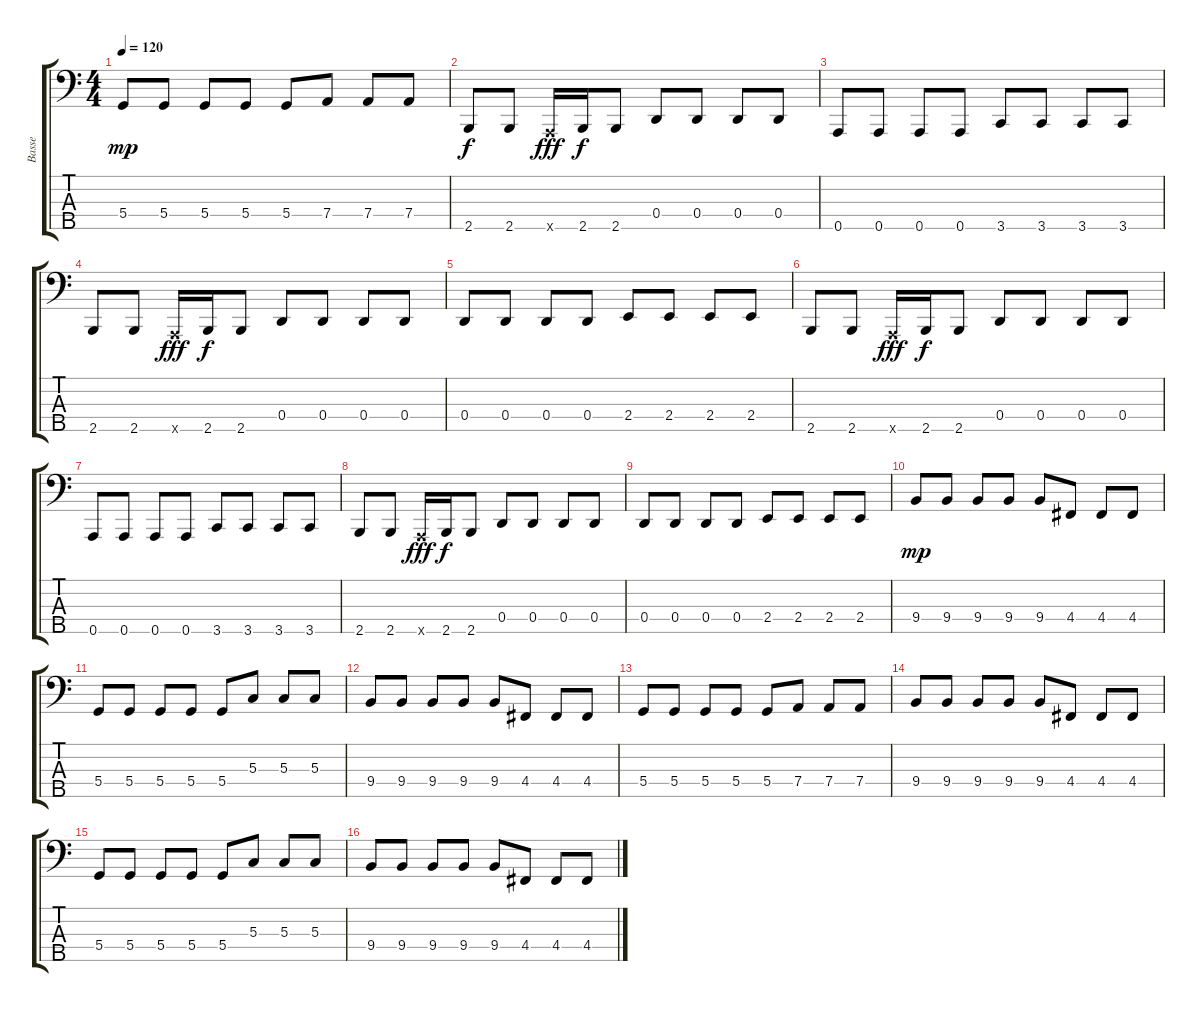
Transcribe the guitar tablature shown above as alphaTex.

\track ("Basse" "Basse") {instrument electricbassfinger}
\staff {score tabs}
\tuning (F2 C2 G1 D1 A0) {hide}
\ts (4 4)
\tempo 120
\clef f4
\ks c
5.4.8{dy mp} 5.4.8 5.4.8 5.4.8 5.4.8 7.4.8 7.4.8 7.4.8 |
2.5.8{dy f} 2.5.8 0.5{x}.16{dy fff} 2.5.16{dy f} 2.5.8 0.4.8 0.4.8 0.4.8 0.4.8 |
0.5.8 0.5.8 0.5.8 0.5.8 3.5.8 3.5.8 3.5.8 3.5.8 |
2.5.8 2.5.8 0.5{x}.16{dy fff} 2.5.16{dy f} 2.5.8 0.4.8 0.4.8 0.4.8 0.4.8 |
0.4.8 0.4.8 0.4.8 0.4.8 2.4.8 2.4.8 2.4.8 2.4.8 |
2.5.8 2.5.8 0.5{x}.16{dy fff} 2.5.16{dy f} 2.5.8 0.4.8 0.4.8 0.4.8 0.4.8 |
0.5.8 0.5.8 0.5.8 0.5.8 3.5.8 3.5.8 3.5.8 3.5.8 |
2.5.8 2.5.8 0.5{x}.16{dy fff} 2.5.16{dy f} 2.5.8 0.4.8 0.4.8 0.4.8 0.4.8 |
0.4.8 0.4.8 0.4.8 0.4.8 2.4.8 2.4.8 2.4.8 2.4.8 |
9.4.8{dy mp} 9.4.8 9.4.8 9.4.8 9.4.8 4.4.8 4.4.8 4.4.8 |
5.4.8 5.4.8 5.4.8 5.4.8 5.4.8 5.3.8 5.3.8 5.3.8 |
9.4.8 9.4.8 9.4.8 9.4.8 9.4.8 4.4.8 4.4.8 4.4.8 |
5.4.8 5.4.8 5.4.8 5.4.8 5.4.8 7.4.8 7.4.8 7.4.8 |
9.4.8 9.4.8 9.4.8 9.4.8 9.4.8 4.4.8 4.4.8 4.4.8 |
5.4.8 5.4.8 5.4.8 5.4.8 5.4.8 5.3.8 5.3.8 5.3.8 |
9.4.8 9.4.8 9.4.8 9.4.8 9.4.8 4.4.8 4.4.8 4.4.8
